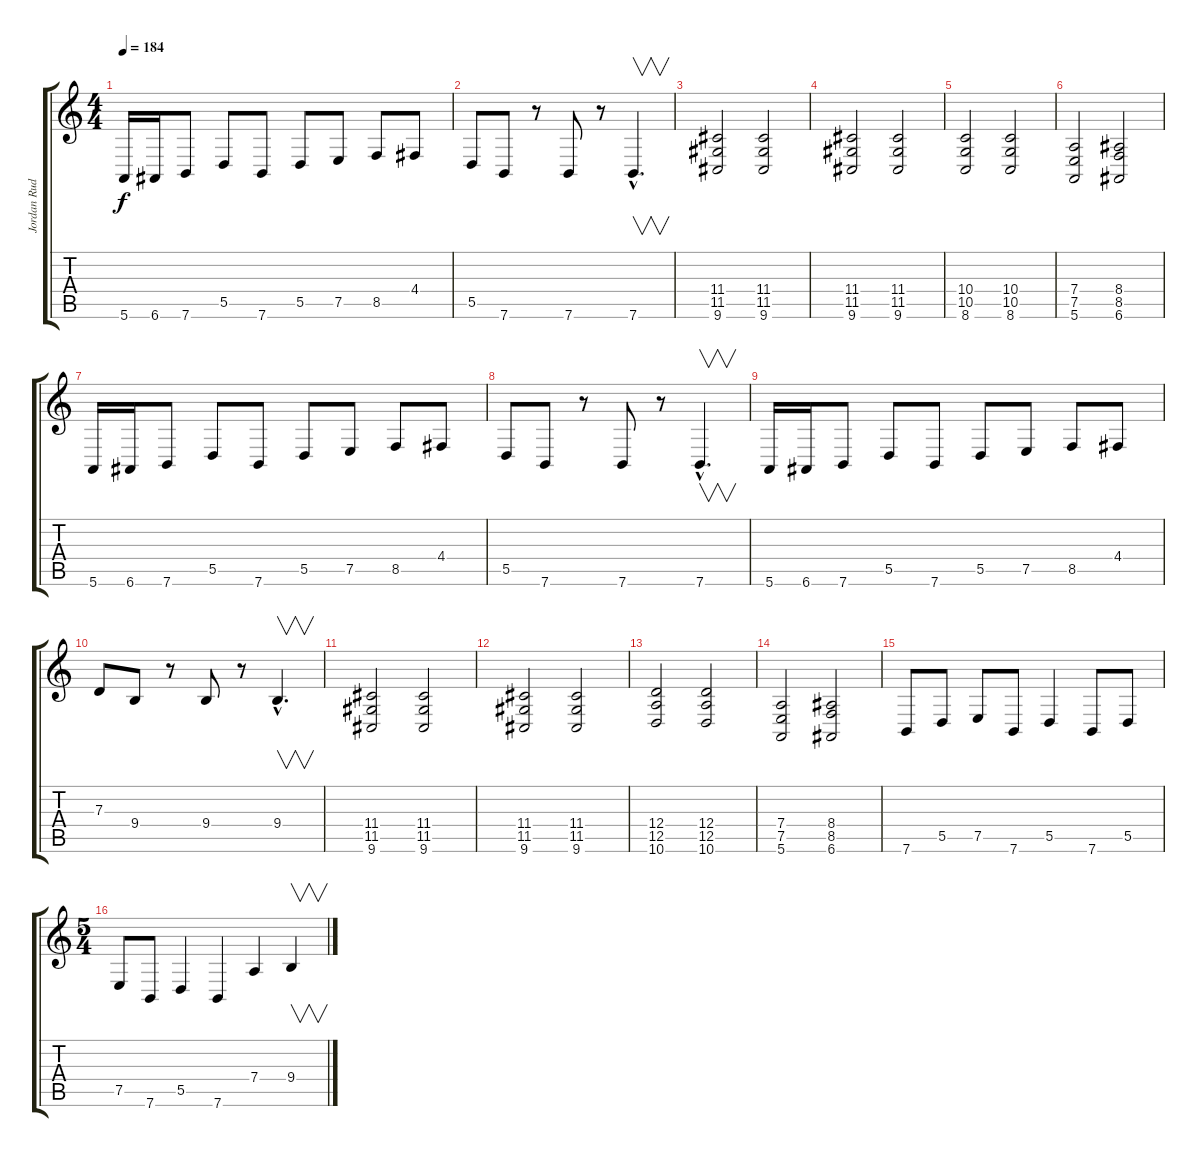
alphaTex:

\track ("Jordan Rudess - Keyboard" "Jordan Rud") {instrument stringensemble1}
\staff {score tabs}
\tuning (E4 B3 G3 D3 A2 E2) {hide}
\ts (4 4)
\tempo 184
\clef g2
\ks c
5.6.16{dy f} 6.6.16 7.6.8 5.5.8 7.6.8 5.5.8 7.5.8 8.5.8 4.4.8 |
5.5.8 7.6.8 r.8 7.6.8 r.8 7.6{hac}.4{v d} |
(11.4 11.5 9.6).2 (11.4 11.5 9.6).2 |
(11.4 11.5 9.6).2 (11.4 11.5 9.6).2 |
(10.4 10.5 8.6).2 (10.4 10.5 8.6).2 |
(7.4 7.5 5.6).2 (8.4 8.5 6.6).2 |
5.6.16 6.6.16 7.6.8 5.5.8 7.6.8 5.5.8 7.5.8 8.5.8 4.4.8 |
5.5.8 7.6.8 r.8 7.6.8 r.8 7.6{hac}.4{v d} |
5.6.16 6.6.16 7.6.8 5.5.8 7.6.8 5.5.8 7.5.8 8.5.8 4.4.8 |
7.3.8 9.4.8 r.8 9.4.8 r.8 9.4{hac}.4{v d} |
(11.4 11.5 9.6).2 (11.4 11.5 9.6).2 |
(11.4 11.5 9.6).2 (11.4 11.5 9.6).2 |
(12.4 12.5 10.6).2 (12.4 12.5 10.6).2 |
(7.4 7.5 5.6).2 (8.4 8.5 6.6).2 |
7.6.8 5.5.8 7.5.8 7.6.8 5.5.4 7.6.8 5.5.8 |
\ts (5 4)
7.5.8 7.6.8 5.5.4 7.6.4 7.4.4 9.4.4{v}
